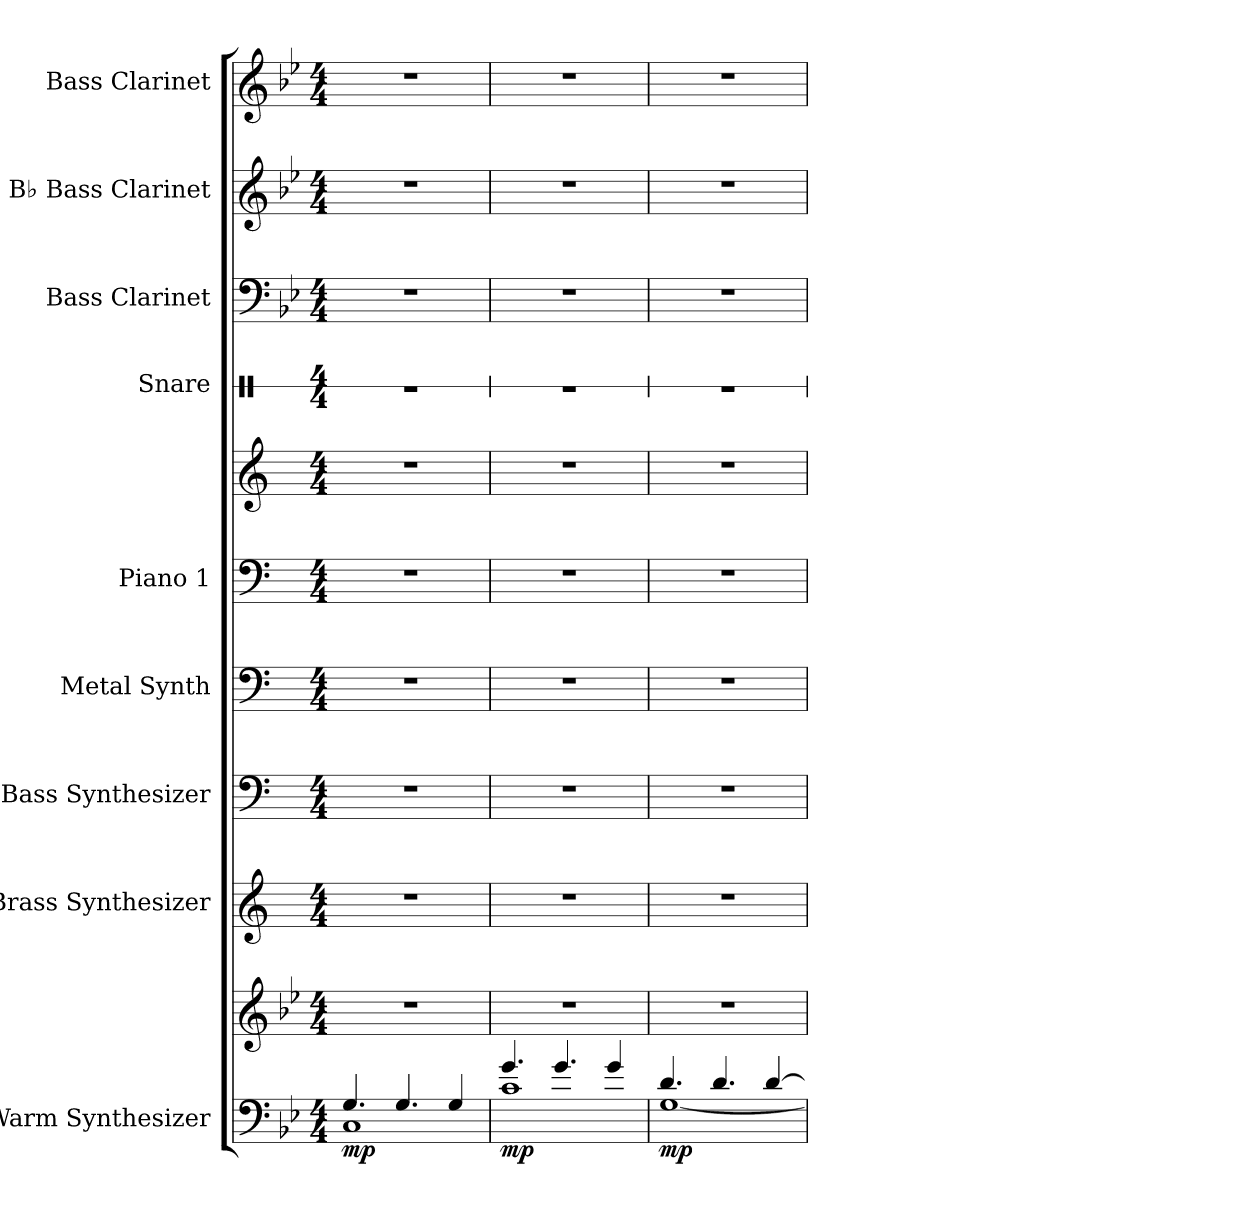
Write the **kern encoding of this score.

**kern	**kern	**dynam	**kern	**kern	**kern	**kern	**kern	**kern	**kern	**kern	**kern
*part9	*part9	*part9	*part8	*part7	*part6	*part5	*part5	*part4	*part3	*part2	*part1
*staff11	*staff10	*staff10/11	*staff9	*staff8	*staff7	*staff6	*staff5	*staff4	*staff3	*staff2	*staff1
*I"Warm Synthesizer	*	*	*I"Brass Synthesizer	*I"Bass Synthesizer	*I"Metal Synth	*I"Piano 1	*	*I"Snare	*I"Bass Clarinet	*I"B♭ Bass Clarinet	*I"Bass Clarinet
*I'Synth.	*	*	*	*I'Bass	*I'Metal Syn.	*I'Pno. 1	*	*I'Snare	*I'B. Cl.	*I'B♭ B. Cl.	*I'B. Cl.
*	*	*	*	*	*	*	*	*stria1	*	*	*
*clefF4	*clefG2	*	*clefG2	*clefF4	*clefF4	*clefF4	*clefG2	*clefX	*clefF4	*clefG2	*clefG2
*	*	*	*	*	*	*	*	*	*ITrd1c2	*ITrd8c14	*ITrd8c14
*k[b-e-]	*k[b-e-]	*	*k[]	*k[]	*k[]	*k[]	*k[]	*k[]	*k[b-e-a-d-]	*k[b-e-]	*k[b-e-]
*M4/4	*M4/4	*	*M4/4	*M4/4	*M4/4	*M4/4	*M4/4	*M4/4	*M4/4	*M4/4	*M4/4
*MM70	*MM70	*	*MM70	*MM70	*MM70	*MM70	*MM70	*MM70	*MM70	*MM70	*MM70
=1	=1	=1	=1	=1	=1	=1	=1	=1	=1	=1	=1
*^	*	*	*	*	*	*	*	*	*	*	*
!	!	!	!LO:DY:b=2	!	!	!	!	!	!	!	!	!
4.G/	1C	1r	mp	1r	1r	1r	1r	1r	1r	1r	1r	1r
4.G/	.	.	.	.	.	.	.	.	.	.	.	.
4G/	.	.	.	.	.	.	.	.	.	.	.	.
=2	=2	=2	=2	=2	=2	=2	=2	=2	=2	=2	=2	=2
!	!	!	!LO:DY:b=2	!	!	!	!	!	!	!	!	!
4.g/	1c	1r	mp	1r	1r	1r	1r	1r	1r	1r	1r	1r
4.g/	.	.	.	.	.	.	.	.	.	.	.	.
4g/	.	.	.	.	.	.	.	.	.	.	.	.
=3	=3	=3	=3	=3	=3	=3	=3	=3	=3	=3	=3	=3
!	!	!	!LO:DY:b=2	!	!	!	!	!	!	!	!	!
4.d/	[1G	1r	mp	1r	1r	1r	1r	1r	1r	1r	1r	1r
4.d/	.	.	.	.	.	.	.	.	.	.	.	.
[4d/	.	.	.	.	.	.	.	.	.	.	.	.
*v	*v	*	*	*	*	*	*	*	*	*	*	*
=	=	=	=	=	=	=	=	=	=	=	=
*-	*-	*-	*-	*-	*-	*-	*-	*-	*-	*-	*-
